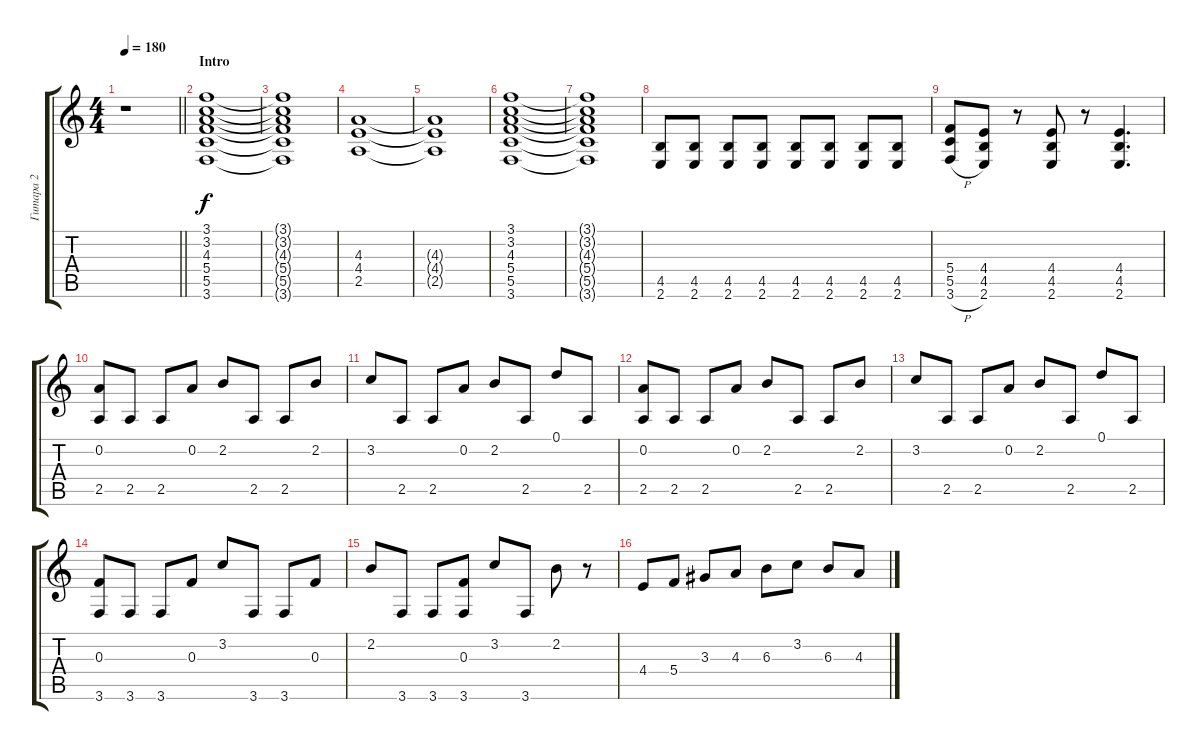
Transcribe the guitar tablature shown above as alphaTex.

\track ("Гитара 2" "Гитара 2") {instrument distortionguitar}
\staff {score tabs}
\tuning (D4 A3 F3 C3 G2 D2) {hide}
\ts (4 4)
\tempo 180
\clef g2
\barLineRight lightlight
\ks c
r.1{dy f instrument distortionguitar} |
\section ("" "Intro")
(3.1 3.2 4.3 5.4 5.5 3.6).1 |
(3.1{t} 3.2{t} 4.3{t} 5.4{t} 5.5{t} 3.6{t}).1 |
(4.3 4.4 2.5).1 |
(4.3{t} 4.4{t} 2.5{t}).1 |
(3.1 3.2 4.3 5.4 5.5 3.6).1 |
(3.1{t} 3.2{t} 4.3{t} 5.4{t} 5.5{t} 3.6{t}).1 |
(4.5 2.6).8 (4.5 2.6).8 (4.5 2.6).8 (4.5 2.6).8 (4.5 2.6).8 (4.5 2.6).8 (4.5 2.6).8 (4.5 2.6).8 |
(5.4 5.5 3.6{h}).8 (4.4 4.5 2.6).8 r.8 (4.4 4.5 2.6).8 r.8 (4.4 4.5 2.6).4{d} |
(0.2 2.5).8 2.5.8 2.5.8 0.2.8 2.2.8 2.5.8 2.5.8 2.2.8 |
3.2.8 2.5.8 2.5.8 0.2.8 2.2.8 2.5.8 0.1.8 2.5.8 |
(0.2 2.5).8 2.5.8 2.5.8 0.2.8 2.2.8 2.5.8 2.5.8 2.2.8 |
3.2.8 2.5.8 2.5.8 0.2.8 2.2.8 2.5.8 0.1.8 2.5.8 |
(0.3 3.6).8 3.6.8 3.6.8 0.3.8 3.2.8 3.6.8 3.6.8 0.3.8 |
2.2.8 3.6.8 3.6.8 (0.3 3.6).8 3.2.8 3.6.8 2.2.8 r.8 |
4.4.8 5.4.8 3.3.8 4.3.8 6.3.8 3.2.8 6.3.8 4.3.8
